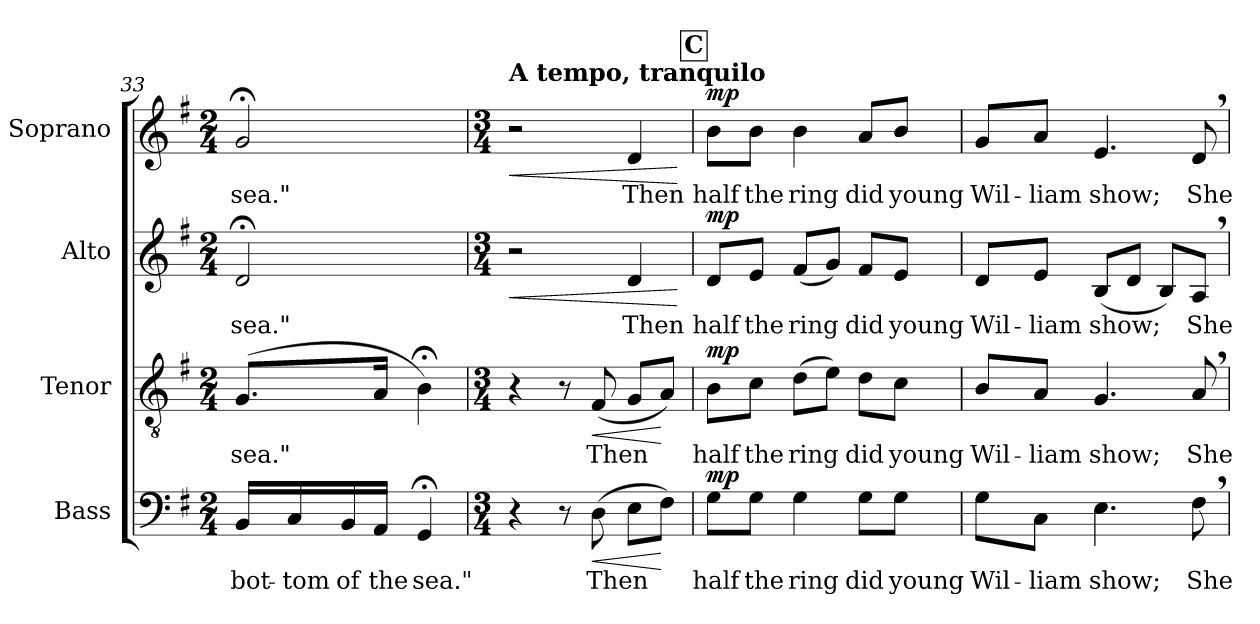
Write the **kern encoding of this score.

**kern	**text	**dynam	**kern	**text	**dynam	**kern	**text	**dynam	**kern	**text	**dynam
*part4	*part4	*part4	*part3	*part3	*part3	*part2	*part2	*part2	*part1	*part1	*part1
*staff4	*staff4	*staff4	*staff3	*staff3	*staff3	*staff2	*staff2	*staff2	*staff1	*staff1	*staff1
*I"Bass	*	*	*I"Tenor	*	*	*I"Alto	*	*	*I"Soprano	*	*
*I'B.	*	*	*I'T.	*	*	*I'A.	*	*	*I'S.	*	*
*clefF4	*	*	*clefGv2	*	*	*clefG2	*	*	*clefG2	*	*
*	*	*	*ITrd7c12	*	*	*	*	*	*	*	*
*k[f#]	*	*	*k[f#]	*	*	*k[f#]	*	*	*k[f#]	*	*
*G:	*	*	*G:	*	*	*G:	*	*	*G:	*	*
*M2/4	*	*	*M2/4	*	*	*M2/4	*	*	*M2/4	*	*
=33	=33	=33	=33	=33	=33	=33	=33	=33	=33	=33	=33
!	!LO:LY:b:color=#000000	!	!	!	!	!	!	!	!	!	!
!	!	!	!	!LO:LY:b:color=#000000	!	!	!	!	!	!	!
!	!	!	!	!	!	!	!LO:LY:b:color=#000000	!	!	!	!
!	!	!	!	!	!	!	!	!	!	!LO:LY:b:color=#000000	!
16BBi/LL	bot-	.	(8.GGi/L	sea."	.	2d;i/	sea."	.	2g;i/	sea."	.
!	!LO:LY:b:color=#000000	!	!	!	!	!	!	!	!	!	!
16Ci/	-tom	.	.	.	.	.	.	.	.	.	.
!	!LO:LY:b:color=#000000	!	!	!	!	!	!	!	!	!	!
16BBi/	of	.	.	.	.	.	.	.	.	.	.
!	!LO:LY:b:color=#000000	!	!	!	!	!	!	!	!	!	!
16AAi/JJ	the	.	16AAi/Jk	.	.	.	.	.	.	.	.
!	!LO:LY:b:color=#000000	!	!	!	!	!	!	!	!	!	!
4GG;i/	sea."	.	4BB;i\)	.	.	.	.	.	.	.	.
=34	=34	=34	=34	=34	=34	=34	=34	=34	=34	=34	=34
*M3/4	*	*	*M3/4	*	*	*M3/4	*	*	*M3/4	*	*
!	!	!	!	!	!	!	!	!	!LO:TX:a:B:t=A tempo, tranquilo	!	!
!	!	!	!	!	!	!	!	!LO:HP:b	!	!	!LO:HP:b
4r	.	.	4r	.	.	2r	.	<	2r	.	<
8r	.	.	8r	.	.	.	.	.	.	.	.
!	!LO:LY:b:color=#000000	!LO:HP:b	!	!	!	!	!	!	!	!	!
!	!	!	!	!LO:LY:b:color=#000000	!LO:HP:b	!	!	!	!	!	!
(8Di\	Then	<	(8FF#i/	Then	<	.	.	.	.	.	.
!	!	!	!	!	!	!	!LO:LY:b:color=#000000	!	!	!	!
!	!	!	!	!	!	!	!	!	!	!LO:LY:b:color=#000000	!
8Ei\L	.	.	8GGi/L	.	.	4di/	Then	.	4di/	Then	.
8F#i\J)	.	[	8AAi/J)	.	[	.	.	.	.	.	.
.	.	.	.	.	.	.	.	[	.	.	[
!!LO:REH:place=s1:color=#000000:enc=box:fs=13.6196:t=C
=35	=35	=35	=35	=35	=35	=35	=35	=35	=35	=35	=35
!	!LO:LY:b:color=#000000	!	!	!	!	!	!	!	!	!	!
!	!	!	!	!LO:LY:b:color=#000000	!	!	!	!	!	!	!
!	!	!	!	!	!	!	!LO:LY:b:color=#000000	!	!	!	!
!	!	!	!	!	!	!	!	!	!	!LO:LY:b:color=#000000	!
8Gi\L	half	mp	8BBi\L	half	mp	8di/L	half	mp	8bi\L	half	mp
!	!LO:LY:b:color=#000000	!	!	!	!	!	!	!	!	!	!
!	!	!	!	!LO:LY:b:color=#000000	!	!	!	!	!	!	!
!	!	!	!	!	!	!	!LO:LY:b:color=#000000	!	!	!	!
!	!	!	!	!	!	!	!	!	!	!LO:LY:b:color=#000000	!
8Gi\J	the	.	8Ci\J	the	.	8ei/J	the	.	8bi\J	the	.
!	!LO:LY:b:color=#000000	!	!	!	!	!	!	!	!	!	!
!	!	!	!	!LO:LY:b:color=#000000	!	!	!	!	!	!	!
!	!	!	!	!	!	!	!LO:LY:b:color=#000000	!	!	!	!
!	!	!	!	!	!	!	!	!	!	!LO:LY:b:color=#000000	!
4Gi\	ring	.	(8Di\L	ring	.	(8f#i/L	ring	.	4bi\	ring	.
.	.	.	8Ei\J)	.	.	8gi/J)	.	.	.	.	.
!	!LO:LY:b:color=#000000	!	!	!	!	!	!	!	!	!	!
!	!	!	!	!LO:LY:b:color=#000000	!	!	!	!	!	!	!
!	!	!	!	!	!	!	!LO:LY:b:color=#000000	!	!	!	!
!	!	!	!	!	!	!	!	!	!	!LO:LY:b:color=#000000	!
8Gi\L	did	.	8Di\L	did	.	8f#i/L	did	.	8ai/L	did	.
!	!LO:LY:b:color=#000000	!	!	!	!	!	!	!	!	!	!
!	!	!	!	!LO:LY:b:color=#000000	!	!	!	!	!	!	!
!	!	!	!	!	!	!	!LO:LY:b:color=#000000	!	!	!	!
!	!	!	!	!	!	!	!	!	!	!LO:LY:b:color=#000000	!
8Gi\J	young	.	8Ci\J	young	.	8ei/J	young	.	8bi/J	young	.
=36	=36	=36	=36	=36	=36	=36	=36	=36	=36	=36	=36
!	!LO:LY:b:color=#000000	!	!	!	!	!	!	!	!	!	!
!	!	!	!	!LO:LY:b:color=#000000	!	!	!	!	!	!	!
!	!	!	!	!	!	!	!LO:LY:b:color=#000000	!	!	!	!
!	!	!	!	!	!	!	!	!	!	!LO:LY:b:color=#000000	!
8Gi\L	Wil-	.	8BBi/L	Wil-	.	8di/L	Wil-	.	8gi/L	Wil-	.
!	!LO:LY:b:color=#000000	!	!	!	!	!	!	!	!	!	!
!	!	!	!	!LO:LY:b:color=#000000	!	!	!	!	!	!	!
!	!	!	!	!	!	!	!LO:LY:b:color=#000000	!	!	!	!
!	!	!	!	!	!	!	!	!	!	!LO:LY:b:color=#000000	!
8Ci\J	-liam	.	8AAi/J	-liam	.	8ei/J	-liam	.	8ai/J	-liam	.
!	!LO:LY:b:color=#000000	!	!	!	!	!	!	!	!	!	!
!	!	!	!	!LO:LY:b:color=#000000	!	!	!	!	!	!	!
!	!	!	!	!	!	!	!LO:LY:b:color=#000000	!	!	!	!
!	!	!	!	!	!	!	!	!	!	!LO:LY:b:color=#000000	!
4.Ei\	show;	.	4.GGi/	show;	.	(8Bi/L	show;	.	4.ei/	show;	.
.	.	.	.	.	.	8di/J	.	.	.	.	.
.	.	.	.	.	.	8Bi/L)	.	.	.	.	.
!	!LO:LY:b:color=#000000	!	!	!	!	!	!	!	!	!	!
!	!	!	!	!LO:LY:b:color=#000000	!	!	!	!	!	!	!
!	!	!	!	!	!	!	!LO:LY:b:color=#000000	!	!	!	!
!	!	!	!	!	!	!	!	!	!	!LO:LY:b:color=#000000	!
8F#,i\	She	.	8AA,i/	She	.	8A,i/J	She	.	8d,i/	She	.
=	=	=	=	=	=	=	=	=	=	=	=
*-	*-	*-	*-	*-	*-	*-	*-	*-	*-	*-	*-
